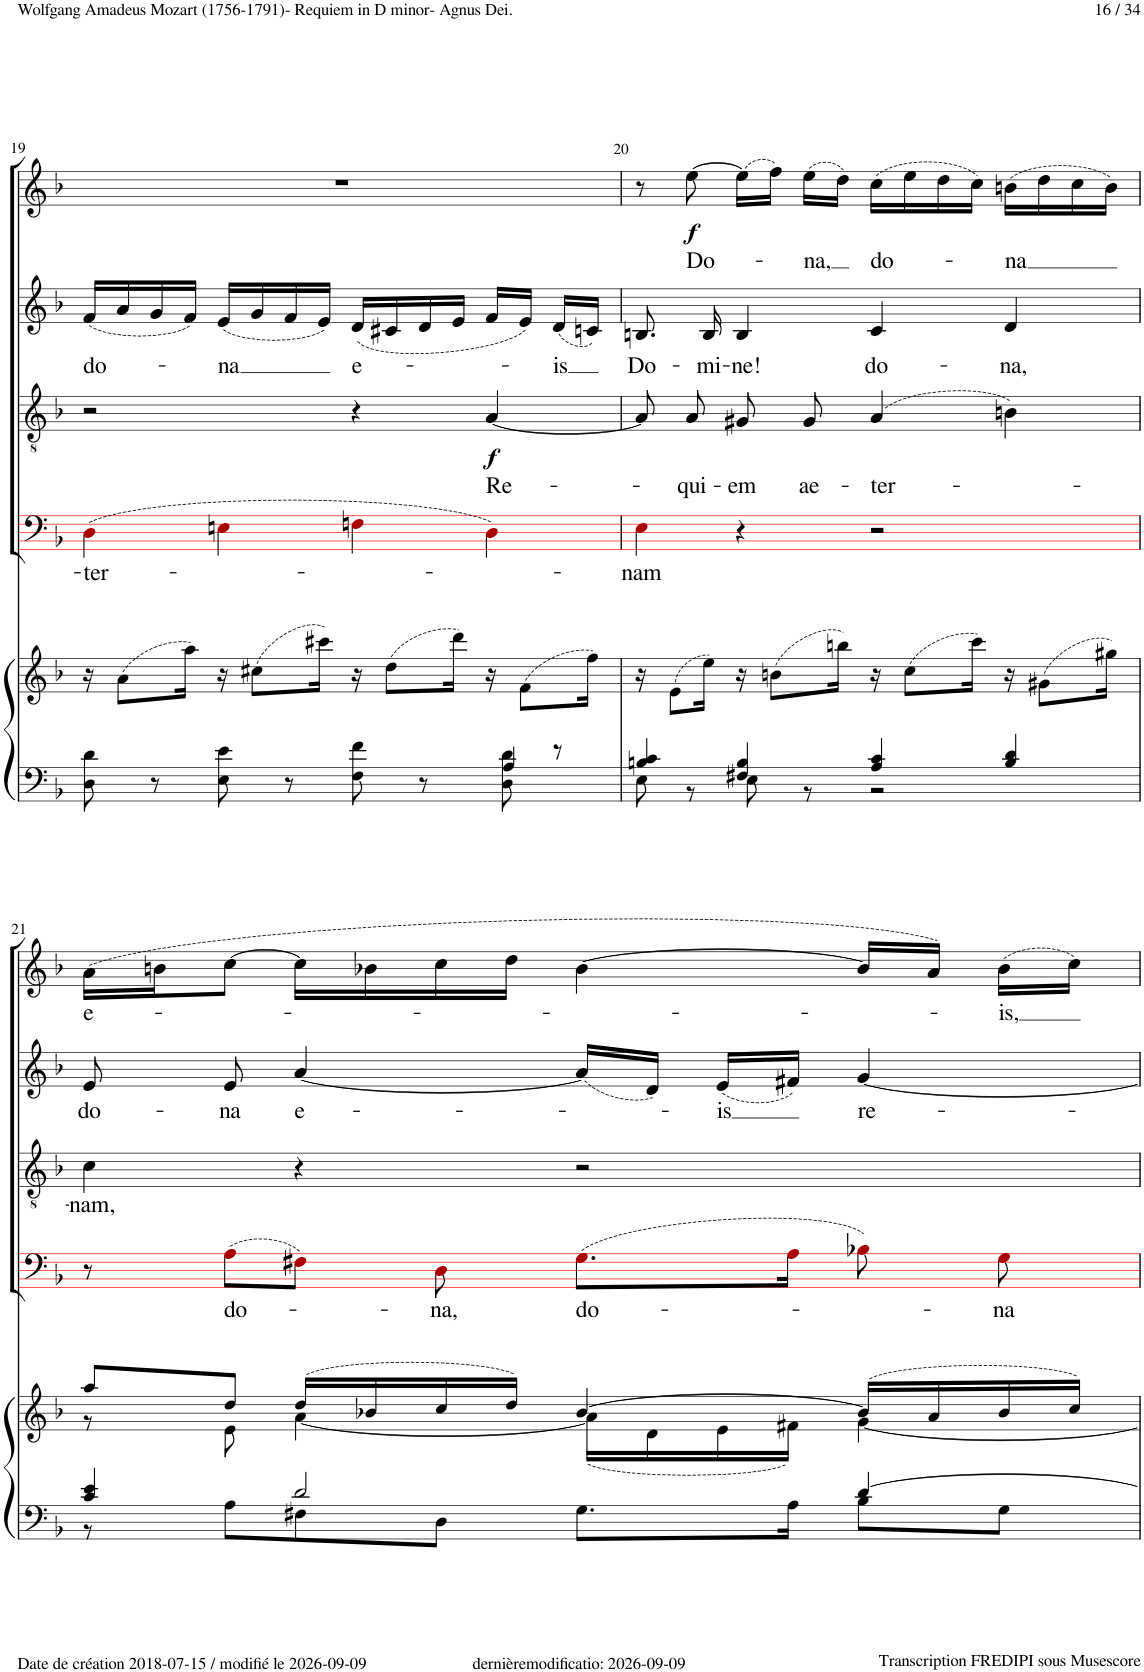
**kern	**kern	**kern	**text	**kern	**text	**dynam	**kern	**text	**kern	**text	**dynam
*part5	*part5	*part4	*part4	*part3	*part3	*part3	*part2	*part2	*part1	*part1	*part1
*staff6	*staff5	*staff4	*staff4	*staff3	*staff3	*staff3	*staff2	*staff2	*staff1	*staff1	*staff1
*I"Piano	*	*I"Basse	*	*I"Tenor	*	*	*I"Alto	*	*I"Soprano	*	*
*I'Pno	*	*	*	*	*	*	*	*	*	*	*
!!LO:PB:g=z
*clefF4	*clefG2	*clefF4	*	*clefGv2	*	*	*clefG2	*	*clefG2	*	*
*	*	*ITrd8c14	*	*	*	*	*	*	*	*	*
*k[b-]	*k[b-]	*k[b-]	*	*k[b-]	*	*	*k[b-]	*	*k[b-]	*	*
*M4/4	*M4/4	*M4/4	*	*M4/4	*	*	*M4/4	*	*M4/4	*	*
*met(c)	*met(c)	*met(c)	*	*met(c)	*	*	*met(c)	*	*met(c)	*	*
=19	=19	=19	=19	=19	=19	=19	=19	=19	=19	=19	=19
*^	*	*	*	*	*	*	*	*	*	*	*
!	!	!	!	!LO:LY:b	!	!	!	!	!LO:LY:b	!	!	!
8D\ 8d\	2.ryy	16r	(4D!i\	-ter-	2r	.	.	(16f!/LL	do-	1r	.	.
.	.	(8a\L	.	.	.	.	.	16a!/	.	.	.	.
8r	.	.	.	.	.	.	.	16g!/	.	.	.	.
.	.	16aa\Jk)	.	.	.	.	.	16f!/JJ)	.	.	.	.
!	!	!	!	!	!	!	!	!	!LO:LY:b	!	!	!
8E\ 8e\	.	16r	4En!i\	.	.	.	.	(16e!/LL	-na	.	.	.
.	.	(8cc#X\L	.	.	.	.	.	16g!/	.	.	.	.
8r	.	.	.	.	.	.	.	16f!/	.	.	.	.
.	.	16ccc#X\Jk)	.	.	.	.	.	16e!/JJ)	.	.	.	.
!	!	!	!	!	!	!	!	!	!LO:LY:b	!	!	!
8F\ 8f\	.	16r	4Fn!i\	.	4r	.	.	(16d!/LL	e-	.	.	.
.	.	(8dd\L	.	.	.	.	.	16c#X!/	.	.	.	.
8r	.	.	.	.	.	.	.	16d!/	.	.	.	.
.	.	16ddd\Jk)	.	.	.	.	.	16e!/JJ	.	.	.	.
!	!	!	!	!	!	!LO:LY:b	!LO:DY:b	!	!	!	!	!
8D\ 8d\	4A/	16r	4D!i\)	.	[4A!/	Re-	f	16f!/LL	.	.	.	.
.	.	(8f\L	.	.	.	.	.	16e!/JJ)	.	.	.	.
!	!	!	!	!	!	!	!	!	!LO:LY:b	!	!	!
8r	.	.	.	.	.	.	.	(16d!/LL	-is	.	.	.
.	.	16ff\Jk)	.	.	.	.	.	16cn!/JJ)	.	.	.	.
=20	=20	=20	=20	=20	=20	=20	=20	=20	=20	=20	=20	=20
!	!	!	!	!LO:LY:b	!	!	!	!	!LO:LY:b	!	!	!
4Bn/ 4c/	8E\	16r	4E!i\	-nam	8A!/L]	.	.	8.Bn!/	Do-	8r	.	.
.	.	(8e\L	.	.	.	.	.	.	.	.	.	.
!	!	!	!	!	!	!LO:LY:b	!	!	!	!	!LO:LY:b	!LO:DY:b
.	8r	.	.	.	8A!/J	-qui-	.	.	.	[8ee!\	Do-	f
!	!	!	!	!	!	!	!	!	!LO:LY:b	!	!	!
.	.	16ee\Jk)	.	.	.	.	.	16B!/	-mi-	.	.	.
!	!	!	!	!	!	!LO:LY:b	!	!	!LO:LY:b	!	!	!
4F#X/ 4B/	8E\	16r	4r	.	8G#X!/L	-em	.	4B!/	-ne!	(16ee!\LL]	.	.
.	.	(8bn\L	.	.	.	.	.	.	.	16ff!\JJ)	.	.
!	!	!	!	!	!	!LO:LY:b	!	!	!	!	!LO:LY:b	!
.	8r	.	.	.	8G#!/J	ae-	.	.	.	(16ee!\LL	-na,	.
.	.	16bbn\Jk)	.	.	.	.	.	.	.	16dd!\JJ)	.	.
!	!	!	!	!	!	!LO:LY:b	!	!	!LO:LY:b	!	!LO:LY:b	!
4A/ 4c/	2r	16r	2r	.	(4A!/	-ter-	.	4c!/	do-	(16cc!\LL	do-	.
.	.	(8cc\L	.	.	.	.	.	.	.	16ee!\	.	.
.	.	.	.	.	.	.	.	.	.	16dd!\	.	.
.	.	16ccc\Jk)	.	.	.	.	.	.	.	16cc!\JJ)	.	.
!	!	!	!	!	!	!	!	!	!LO:LY:b	!	!LO:LY:b	!
4B/ 4d/	.	16r	.	.	4Bn!\)	.	.	4d!/	-na,	(16bn!\LL	-na	.
.	.	(8g#X\L	.	.	.	.	.	.	.	16dd!\	.	.
.	.	.	.	.	.	.	.	.	.	16cc!\	.	.
.	.	16gg#X\Jk)	.	.	.	.	.	.	.	16b!\JJ)	.	.
!!LO:LB:g=z
=21	=21	=21	=21	=21	=21	=21	=21	=21	=21	=21	=21	=21
*	*	*^	*	*	*	*	*	*	*	*	*	*
!	!	!	!	!	!	!	!LO:LY:b	!	!	!LO:LY:b	!	!LO:LY:b	!
4c/ 4e/	8r	8aa/L	8r	8r	.	4c!\	-nam,	.	8e!/	do-	(16a!\LL	e-	.
.	.	.	.	.	.	.	.	.	.	.	16bn!\J	.	.
!	!	!	!	!	!LO:LY:b	!	!	!	!	!LO:LY:b	!	!	!
.	8A\L	8dd/J	8e\	(8A!i\L	do-	.	.	.	8e!/	-na	[8cc!\J	.	.
!	!	!	!	!	!	!	!	!	!	!LO:LY:b	!	!	!
2d/	8F#X\	(16dd/LL	[4a\	8F#X!i\J)	.	4r	.	.	[4a!/	e-	16cc!\LL]	.	.
.	.	16b-X/	.	.	.	.	.	.	.	.	16b-X!\	.	.
!	!	!	!	!	!LO:LY:b	!	!	!	!	!	!	!	!
.	8D\J	16cc/	.	8D'~!i\	-na,	.	.	.	.	.	16cc!\	.	.
.	.	16dd/JJ)	.	.	.	.	.	.	.	.	16dd!\JJ	.	.
!	!	!	!	!	!LO:LY:b	!	!	!	!	!	!	!	!
.	8.G\L	[4b-/	(16a\LL]	(8.G!i\L	do-	2r	.	.	(16a!/LL]	.	[4b-!\	.	.
.	.	.	16d\	.	.	.	.	.	16d!/JJ)	.	.	.	.
!	!	!	!	!	!	!	!	!	!	!LO:LY:b	!	!	!
.	.	.	16e\	.	.	.	.	.	(16e!/LL	-is	.	.	.
.	16A\Jk	.	16f#X\JJ)	16A!i\Jk	.	.	.	.	16f#X!/JJ)	.	.	.	.
!	!	!	!	!	!	!	!	!	!	!LO:LY:b	!	!	!
[4d/	8B-\L	(16b-/LL]	[4g\	8B-X!i\)	.	.	.	.	[4g!/	re-	16b-!/LL]	.	.
.	.	16a/	.	.	.	.	.	.	.	.	16a!/JJ)	.	.
!	!	!	!	!	!LO:LY:b	!	!	!	!	!	!	!LO:LY:b	!
.	8G\J	16b-/	.	8G!i\	-na	.	.	.	.	.	(16b-!\LL	-is,	.
.	.	16cc/JJ)	.	.	.	.	.	.	.	.	16cc!\JJ)	.	.
*v	*v	*	*	*	*	*	*	*	*	*	*	*	*
*	*v	*v	*	*	*	*	*	*	*	*	*	*
=	=	=	=	=	=	=	=	=	=	=	=
*-	*-	*-	*-	*-	*-	*-	*-	*-	*-	*-	*-
